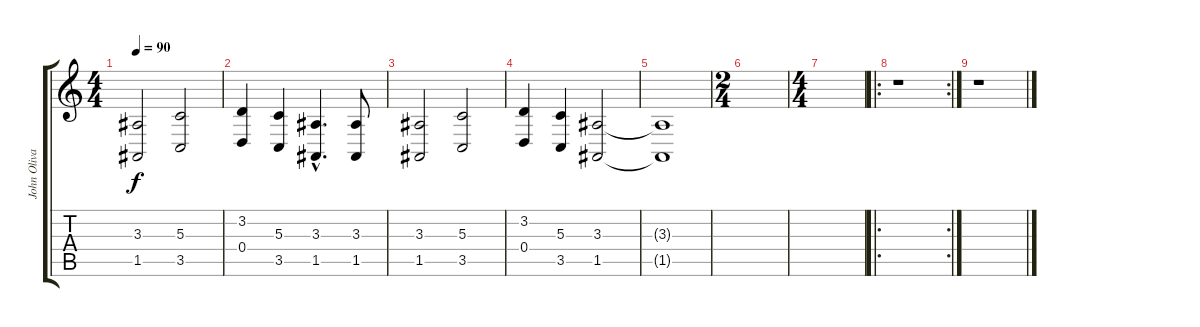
\track ("John Oliva (L)" "John Oliva") {instrument acousticgrandpiano}
\staff {score tabs}
\tuning (E4 B3 G3 D3 A2 E2) {hide}
\ts (4 4)
\tempo 90
\clef g2
\ks c
(3.3 1.5).2{dy f} (5.3 3.5).2 |
(3.2 0.4).4 (5.3 3.5).4 (3.3{hac} 1.5{hac}).4{d} (3.3 1.5).8 |
(3.3 1.5).2 (5.3 3.5).2 |
(3.2 0.4).4 (5.3 3.5).4 (3.3 1.5).2 |
(3.3{t} 1.5{t}).1 |
\ts (2 4)
|
\ts (4 4)
|
\ro
\rc 2
r.1 |
r.1
